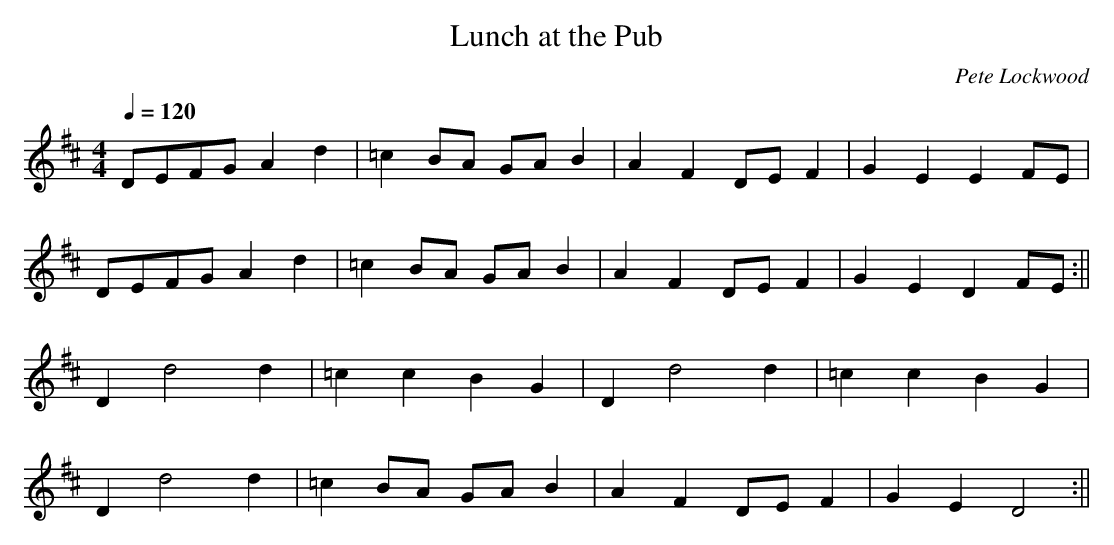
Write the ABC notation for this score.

X:1
T:Lunch at the Pub
C:Pete Lockwood
M:4/4
L:1/8
Q:1/4=120
K:D
DEFG A2 d2 | =c2 BA GA B2 | A2 F2 DE F2 | G2 E2 E2 FE |
DEFG A2 d2 | =c2 BA GA B2 | A2 F2 DE F2 | G2 E2 D2 FE :||
D2 d4 d2 | =c2 c2 B2 G2 | D2 d4 d2 | =c2 c2 B2 G2 |
D2 d4 d2 | =c2 BA GA B2 | A2 F2 DE F2 | G2 E2 D4 :||
